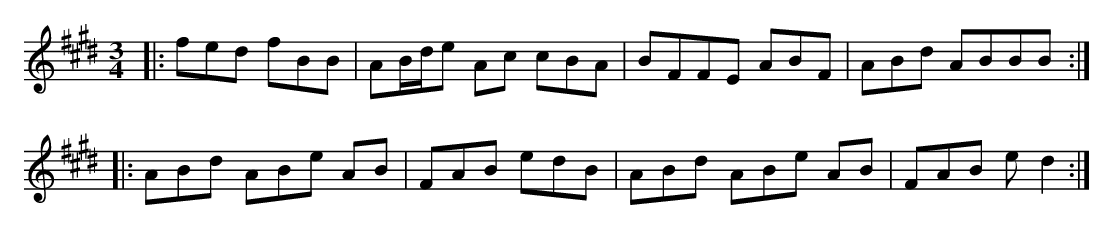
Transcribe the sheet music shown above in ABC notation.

X:1
M:3/4
K:Bmix
|:fed fBB|AB/d/e Ac cBA|BFFE ABF|ABd ABBB:|
|:ABd ABe AB|FAB edB|ABd ABe AB|FAB e d2:|
